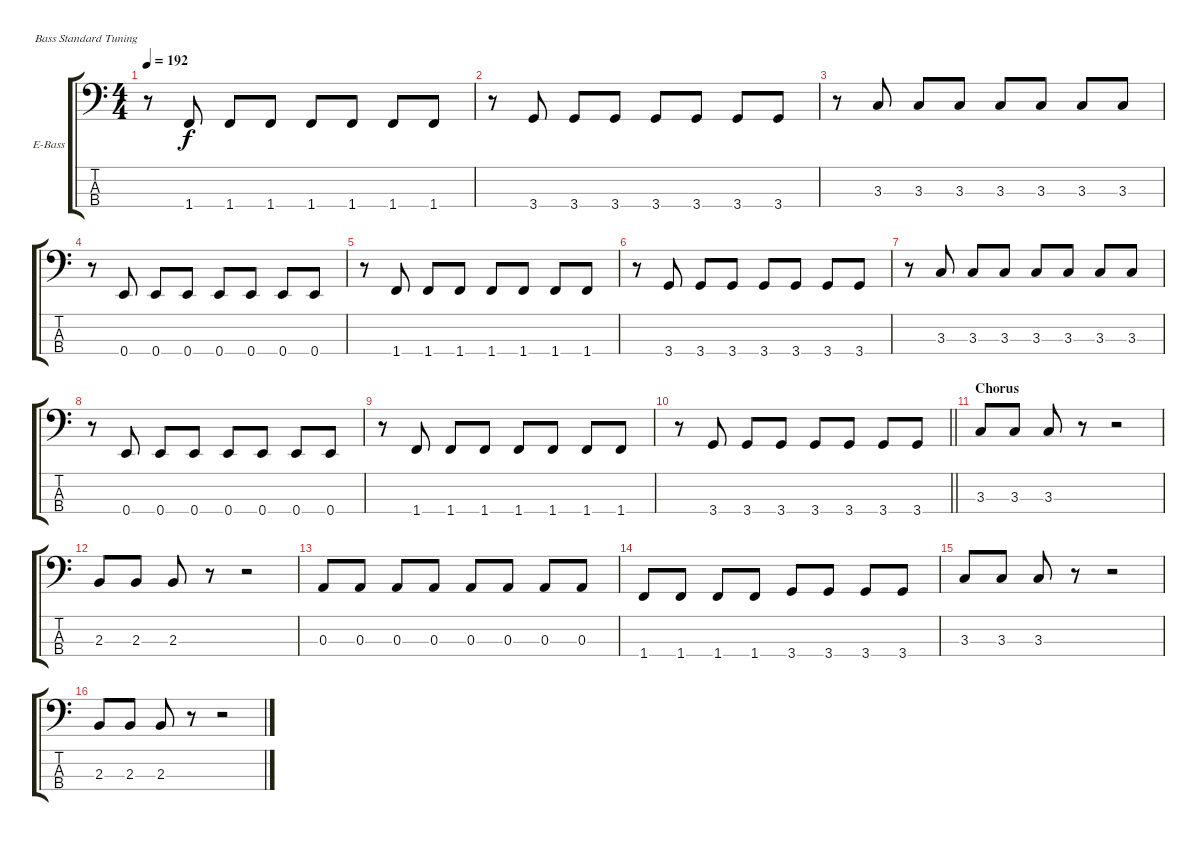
\defaultSystemsLayout 4
\bracketExtendMode groupsimilarinstruments
\firstSystemTrackNameOrientation horizontal
\otherSystemsTrackNameOrientation horizontal
\track ("Bass" "E-Bass") {instrument electricbassfinger}
\staff {score tabs}
\tuning (G2 D2 A1 E1)
\ts (4 4)
\tempo 192
\clef f4
\ks c
r.8{dy f} 1.4.8 1.4.8 1.4.8 1.4.8 1.4.8 1.4.8 1.4.8 |
r.8 3.4.8 3.4.8 3.4.8 3.4.8 3.4.8 3.4.8 3.4.8 |
r.8 3.3.8 3.3.8 3.3.8 3.3.8 3.3.8 3.3.8 3.3.8 |
r.8 0.4.8 0.4.8 0.4.8 0.4.8 0.4.8 0.4.8 0.4.8 |
r.8 1.4.8 1.4.8 1.4.8 1.4.8 1.4.8 1.4.8 1.4.8 |
r.8 3.4.8 3.4.8 3.4.8 3.4.8 3.4.8 3.4.8 3.4.8 |
r.8 3.3.8 3.3.8 3.3.8 3.3.8 3.3.8 3.3.8 3.3.8 |
r.8 0.4.8 0.4.8 0.4.8 0.4.8 0.4.8 0.4.8 0.4.8 |
r.8 1.4.8 1.4.8 1.4.8 1.4.8 1.4.8 1.4.8 1.4.8 |
\barLineRight lightlight
r.8 3.4.8 3.4.8 3.4.8 3.4.8 3.4.8 3.4.8 3.4.8 |
\section ("" "Chorus")
3.3.8 3.3.8 3.3.8 r.8 r.2 |
2.3.8 2.3.8 2.3.8 r.8 r.2 |
0.3.8 0.3.8 0.3.8 0.3.8 0.3.8 0.3.8 0.3.8 0.3.8 |
1.4.8 1.4.8 1.4.8 1.4.8 3.4.8 3.4.8 3.4.8 3.4.8 |
3.3.8 3.3.8 3.3.8 r.8 r.2 |
2.3.8 2.3.8 2.3.8 r.8 r.2
